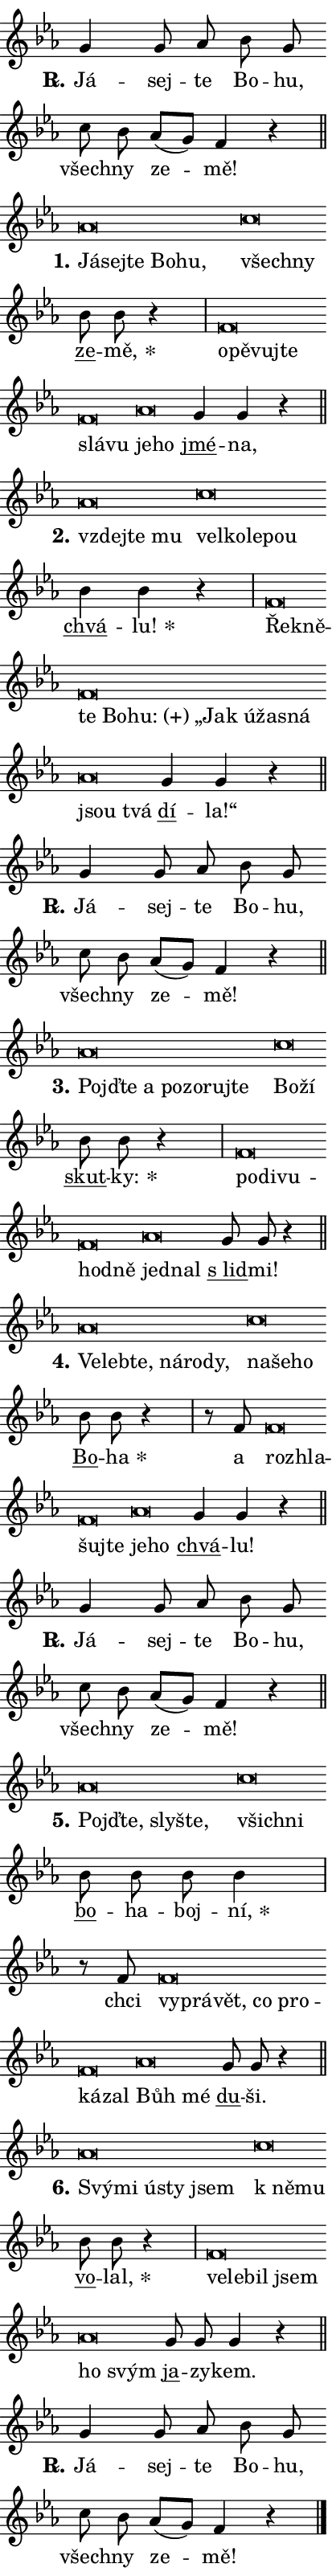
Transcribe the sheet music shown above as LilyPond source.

\version "2.24.0"
\header { tagline = "" }
\paper {
  indent = 0\cm
  top-margin = 0\cm
  right-margin = 0.13\cm % to fit lyric hyphens
  bottom-margin = 0\cm
  left-margin = 0\cm
  paper-width = 7\cm
  page-breaking = #ly:one-page-breaking
  system-system-spacing.basic-distance = #11
  score-system-spacing.basic-distance = #11
  ragged-last = ##f
}


%% Author: Thomas Morley
%% https://lists.gnu.org/archive/html/lilypond-user/2020-05/msg00002.html
#(define (line-position grob)
"Returns position of @var[grob} in current system:
   @code{'start}, if at first time-step
   @code{'end}, if at last time-step
   @code{'middle} otherwise
"
  (let* ((col (ly:item-get-column grob))
         (ln (ly:grob-object col 'left-neighbor))
         (rn (ly:grob-object col 'right-neighbor))
         (col-to-check-left (if (ly:grob? ln) ln col))
         (col-to-check-right (if (ly:grob? rn) rn col))
         (break-dir-left
           (and
             (ly:grob-property col-to-check-left 'non-musical #f)
             (ly:item-break-dir col-to-check-left)))
         (break-dir-right
           (and
             (ly:grob-property col-to-check-right 'non-musical #f)
             (ly:item-break-dir col-to-check-right))))
        (cond ((eqv? 1 break-dir-left) 'start)
              ((eqv? -1 break-dir-right) 'end)
              (else 'middle))))

#(define (tranparent-at-line-position vctor)
  (lambda (grob)
  "Relying on @code{line-position} select the relevant enry from @var{vctor}.
Used to determine transparency,"
    (case (line-position grob)
      ((end) (not (vector-ref vctor 0)))
      ((middle) (not (vector-ref vctor 1)))
      ((start) (not (vector-ref vctor 2))))))

noteHeadBreakVisibility =
#(define-music-function (break-visibility)(vector?)
"Makes @code{NoteHead}s transparent relying on @var{break-visibility}"
#{
  \override NoteHead.transparent =
    #(tranparent-at-line-position break-visibility)
#})

#(define delete-ledgers-for-transparent-note-heads
  (lambda (grob)
    "Reads whether a @code{NoteHead} is transparent.
If so this @code{NoteHead} is removed from @code{'note-heads} from
@var{grob}, which is supposed to be @code{LedgerLineSpanner}.
As a result ledgers are not printed for this @code{NoteHead}"
    (let* ((nhds-array (ly:grob-object grob 'note-heads))
           (nhds-list
             (if (ly:grob-array? nhds-array)
                 (ly:grob-array->list nhds-array)
                 '()))
           ;; Relies on the transparent-property being done before
           ;; Staff.LedgerLineSpanner.after-line-breaking is executed.
           ;; This is fragile ...
           (to-keep
             (remove
               (lambda (nhd)
                 (ly:grob-property nhd 'transparent #f))
               nhds-list)))
      ;; TODO find a better method to iterate over grob-arrays, similiar
      ;; to filter/remove etc for lists
      ;; For now rebuilt from scratch
      (set! (ly:grob-object grob 'note-heads)  '())
      (for-each
        (lambda (nhd)
          (ly:pointer-group-interface::add-grob grob 'note-heads nhd))
        to-keep))))

squashNotes = {
  \override NoteHead.X-extent = #'(-0.2 . 0.2)
  \override NoteHead.Y-extent = #'(-0.75 . 0)
  \override NoteHead.stencil =
    #(lambda (grob)
       (let ((pos (ly:grob-property grob 'staff-position)))
         (begin
           (if (< pos -7) (display "ERROR: Lower brevis then expected\n") (display ""))
           (if (<= pos -6) ly:text-interface::print ly:note-head::print))))
}
unSquashNotes = {
  \revert NoteHead.X-extent
  \revert NoteHead.Y-extent
  \revert NoteHead.stencil
}

hideNotes = \noteHeadBreakVisibility #begin-of-line-visible
unHideNotes = \noteHeadBreakVisibility #all-visible

% work-around for resetting accidentals
% https://lilypond.org/doc/v2.23/Documentation/notation/displaying-rhythms#unmetered-music
cadenzaMeasure = {
  \cadenzaOff
  \partial 1024 s1024
  \cadenzaOn
}

#(define-markup-command (accent layout props text) (markup?)
  "Underline accented syllable"
  (interpret-markup layout props
    #{\markup \override #'(offset . 4.3) \underline { #text }#}))

responsum = \markup \concat {
  "R" \hspace #-1.05 \path #0.1 #'((moveto 0 0.07) (lineto 0.9 0.8)) \hspace #0.05 "."
}

spaceSize = #0.6828661417322834 % exact space size for TeX Gyre Schola

\layout {
  \context {
    \Staff
    \remove "Time_signature_engraver"
    \override LedgerLineSpanner.after-line-breaking = #delete-ledgers-for-transparent-note-heads
  }
  \context {
    \Lyrics {
      \override LyricSpace.minimum-distance = \spaceSize
      \override LyricText.font-name = #"TeX Gyre Schola"
      \override LyricText.font-size = 1
      \override StanzaNumber.font-name = #"TeX Gyre Schola Bold"
      \override StanzaNumber.font-size = 1
    }
  }
  \context {
    \Score 
    \override NoteHead.text =
      #(lambda (grob) 
        (let ((pos (ly:grob-property grob 'staff-position)))
          #{\markup {
            \combine
              \halign #-0.55 \raise #(if (= pos -6) 0 0.5) \override #'(thickness . 2) \draw-line #'(3.2 . 0)
              \musicglyph "noteheads.sM1"
          }#}))
  }
}

% magnetic-lyrics.ily
%
%   written by
%     Jean Abou Samra <jean@abou-samra.fr>
%     Werner Lemberg <wl@gnu.org>
%
%   adapted by
%     Jiri Hon <jiri.hon@gmail.com>
%
% Version 2022-Apr-15

% https://www.mail-archive.com/lilypond-user@gnu.org/msg149350.html

#(define (Left_hyphen_pointer_engraver context)
   "Collect syllable-hyphen-syllable occurrences in lyrics and store
them in properties.  This engraver only looks to the left.  For
example, if the lyrics input is @code{foo -- bar}, it does the
following.

@itemize @bullet
@item
Set the @code{text} property of the @code{LyricHyphen} grob between
@q{foo} and @q{bar} to @code{foo}.

@item
Set the @code{left-hyphen} property of the @code{LyricText} grob with
text @q{foo} to the @code{LyricHyphen} grob between @q{foo} and
@q{bar}.
@end itemize

Use this auxiliary engraver in combination with the
@code{lyric-@/text::@/apply-@/magnetic-@/offset!} hook."
   (let ((hyphen #f)
         (text #f))
     (make-engraver
      (acknowledgers
       ((lyric-syllable-interface engraver grob source-engraver)
        (set! text grob)))
      (end-acknowledgers
       ((lyric-hyphen-interface engraver grob source-engraver)
        ;(when (not (grob::has-interface grob 'lyric-space-interface))
          (set! hyphen grob)));)
      ((stop-translation-timestep engraver)
       (when (and text hyphen)
         (ly:grob-set-object! text 'left-hyphen hyphen))
       (set! text #f)
       (set! hyphen #f)))))

#(define (lyric-text::apply-magnetic-offset! grob)
   "If the space between two syllables is less than the value in
property @code{LyricText@/.details@/.squash-threshold}, move the right
syllable to the left so that it gets concatenated with the left
syllable.

Use this function as a hook for
@code{LyricText@/.after-@/line-@/breaking} if the
@code{Left_@/hyphen_@/pointer_@/engraver} is active."
   (let ((hyphen (ly:grob-object grob 'left-hyphen #f)))
     (when hyphen
       (let ((left-text (ly:spanner-bound hyphen LEFT)))
         (when (grob::has-interface left-text 'lyric-syllable-interface)
           (let* ((common (ly:grob-common-refpoint grob left-text X))
                  (this-x-ext (ly:grob-extent grob common X))
                  (left-x-ext
                   (begin
                     ;; Trigger magnetism for left-text.
                     (ly:grob-property left-text 'after-line-breaking)
                     (ly:grob-extent left-text common X)))
                  ;; `delta` is the gap width between two syllables.
                  (delta (- (interval-start this-x-ext)
                            (interval-end left-x-ext)))
                  (details (ly:grob-property grob 'details))
                  (threshold (assoc-get 'squash-threshold details 0.2)))
             (when (< delta threshold)
               (let* (;; We have to manipulate the input text so that
                      ;; ligatures crossing syllable boundaries are not
                      ;; disabled.  For languages based on the Latin
                      ;; script this is essentially a beautification.
                      ;; However, for non-Western scripts it can be a
                      ;; necessity.
                      (lt (ly:grob-property left-text 'text))
                      (rt (ly:grob-property grob 'text))
                      (is-space (grob::has-interface hyphen 'lyric-space-interface))
                      (space (if is-space " " ""))
                      (extra-delta (if is-space spaceSize 0))
                      ;; Append new syllable.
                      (ltrt-space (if (and (string? lt) (string? rt))
                                (string-append lt space rt)
                                (make-concat-markup (list lt space rt))))
                      ;; Right-align `ltrt` to the right side.
                      (ltrt-space-markup (grob-interpret-markup
                               grob
                               (make-translate-markup
                                (cons (interval-length this-x-ext) 0)
                                (make-right-align-markup ltrt-space)))))
                 (begin
                   ;; Don't print `left-text`.
                   (ly:grob-set-property! left-text 'stencil #f)
                   ;; Set text and stencil (which holds all collected
                   ;; syllables so far) and shift it to the left.
                   (ly:grob-set-property! grob 'text ltrt-space)
                   (ly:grob-set-property! grob 'stencil ltrt-space-markup)
                   (ly:grob-translate-axis! grob (- (- delta extra-delta)) X))))))))))


#(define (lyric-hyphen::displace-bounds-first grob)
   ;; Make very sure this callback isn't triggered too early.
   (let ((left (ly:spanner-bound grob LEFT))
         (right (ly:spanner-bound grob RIGHT)))
     (ly:grob-property left 'after-line-breaking)
     (ly:grob-property right 'after-line-breaking)
     (ly:lyric-hyphen::print grob)))

squashThreshold = #0.4

\layout {
  \context {
    \Lyrics
    \consists #Left_hyphen_pointer_engraver
    \override LyricText.after-line-breaking =
      #lyric-text::apply-magnetic-offset!
    \override LyricHyphen.stencil = #lyric-hyphen::displace-bounds-first
    \override LyricText.details.squash-threshold = \squashThreshold
    \override LyricHyphen.minimum-distance = 0
    \override LyricHyphen.minimum-length = \squashThreshold
  }
}

squashText = \override LyricText.details.squash-threshold = 9999
unSquashText = \override LyricText.details.squash-threshold = \squashThreshold

leftText = \override LyricText.self-alignment-X = #LEFT
unLeftText = \revert LyricText.self-alignment-X

starOffset = #(lambda (grob) 
                (let ((x_offset (ly:self-alignment-interface::aligned-on-x-parent grob)))
                  (if (= x_offset 0) 0 (+ x_offset 1.2))))

star = #(define-music-function (syllable)(string?)
"Append star separator at the end of a syllable"
#{
  \once \override LyricText.X-offset = #starOffset
  \lyricmode { \markup {
    #syllable
    \override #'((font-name . "TeX Gyre Schola Bold")) \hspace #0.2 \lower #0.65 \larger "*"
  } }
#})

starAccent = #(define-music-function (syllable)(string?)
"Append star separator at the end of a syllable and make accent"
#{
  \once \override LyricText.X-offset = #starOffset
  \lyricmode { \markup {
    \accent #syllable
    \override #'((font-name . "TeX Gyre Schola Bold")) \hspace #0.2 \lower #0.65 \larger "*"
  } }
#})

breath = #(define-music-function (syllable)(string?)
"Append breathing indicator at the end of a syllable"
#{
  \lyricmode { \markup { #syllable "+" } }
#})

optionalBreath = #(define-music-function (syllable)(string?)
"Append optional breathing indicator at the end of a syllable"
#{
  \lyricmode { \markup { #syllable "(+)" } }
#})


\score {
    <<
        \new Voice = "melody" { \cadenzaOn \key es \major \relative { g'4 g8 as bes g \bar "" c bes as[( g)] f4 r \cadenzaMeasure \bar "||" \break } }
        \new Lyrics \lyricsto "melody" { \lyricmode { \set stanza = \responsum
Já -- sej -- te Bo -- hu, všech -- ny ze -- mě! } }
    >>
    \layout {}
}

\score {
    <<
        \new Voice = "melody" { \cadenzaOn \key es \major \relative { \squashNotes as'\breve*1/16 \hideNotes \breve*1/16 \bar "" \breve*1/16 \bar "" \breve*1/16 \breve*1/16 \bar "" \unHideNotes \unSquashNotes \squashNotes c\breve*1/16 \hideNotes \breve*1/16 \bar "" \unHideNotes \unSquashNotes \bar "" bes8 bes r4 \cadenzaMeasure \bar "|" \squashNotes f\breve*1/16 \hideNotes \breve*1/16 \bar "" \breve*1/16 \bar "" \breve*1/16 \bar "" \breve*1/16 \breve*1/16 \bar "" \unHideNotes \unSquashNotes \squashNotes as\breve*1/16 \hideNotes \breve*1/16 \bar "" \unHideNotes \unSquashNotes \bar "" g4 g r \cadenzaMeasure \bar "||" \break } }
        \new Lyrics \lyricsto "melody" { \lyricmode { \set stanza = "1."
\leftText Já -- \squashText sej -- te Bo -- hu, \unSquashText všech -- \squashText ny \unLeftText \unSquashText \markup \accent ze -- \star mě, \leftText o -- \squashText pě -- vuj -- te slá -- vu \unSquashText je -- \squashText ho \unLeftText \unSquashText \markup \accent jmé -- na, } }
    >>
    \layout {}
}

\score {
    <<
        \new Voice = "melody" { \cadenzaOn \key es \major \relative { \squashNotes as'\breve*1/16 \hideNotes \breve*1/16 \breve*1/16 \bar "" \unHideNotes \unSquashNotes \squashNotes c\breve*1/16 \hideNotes \breve*1/16 \bar "" \breve*1/16 \breve*1/16 \bar "" \unHideNotes \unSquashNotes \bar "" bes4 bes r \cadenzaMeasure \bar "|" \squashNotes f\breve*1/16 \hideNotes \breve*1/16 \bar "" \breve*1/16 \bar "" \breve*1/16 \bar "" \breve*1/16 \bar "" \breve*1/16 \bar "" \breve*1/16 \bar "" \breve*1/16 \breve*1/16 \bar "" \unHideNotes \unSquashNotes \squashNotes as\breve*1/16 \hideNotes \breve*1/16 \bar "" \unHideNotes \unSquashNotes \bar "" g4 g r \cadenzaMeasure \bar "||" \break } }
        \new Lyrics \lyricsto "melody" { \lyricmode { \set stanza = "2."
\leftText vzdej -- \squashText te mu \unSquashText vel -- \squashText ko -- le -- pou \unLeftText \unSquashText \markup \accent chvá -- \star lu! \leftText Ře -- \squashText kně -- te Bo -- \optionalBreath hu: „Jak ú -- ža -- sná \unSquashText jsou \squashText tvá \unLeftText \unSquashText \markup \accent dí -- la!“ } }
    >>
    \layout {}
}

\score {
    <<
        \new Voice = "melody" { \cadenzaOn \key es \major \relative { g'4 g8 as bes g \bar "" c bes as[( g)] f4 r \cadenzaMeasure \bar "||" \break } }
        \new Lyrics \lyricsto "melody" { \lyricmode { \set stanza = \responsum
Já -- sej -- te Bo -- hu, všech -- ny ze -- mě! } }
    >>
    \layout {}
}

\score {
    <<
        \new Voice = "melody" { \cadenzaOn \key es \major \relative { \squashNotes as'\breve*1/16 \hideNotes \breve*1/16 \bar "" \breve*1/16 \bar "" \breve*1/16 \bar "" \breve*1/16 \bar "" \breve*1/16 \breve*1/16 \bar "" \unHideNotes \unSquashNotes \squashNotes c\breve*1/16 \hideNotes \breve*1/16 \bar "" \unHideNotes \unSquashNotes \bar "" bes8 bes r4 \cadenzaMeasure \bar "|" \squashNotes f\breve*1/16 \hideNotes \breve*1/16 \bar "" \breve*1/16 \bar "" \breve*1/16 \breve*1/16 \bar "" \unHideNotes \unSquashNotes \squashNotes as\breve*1/16 \hideNotes \breve*1/16 \bar "" \unHideNotes \unSquashNotes \bar "" g8 g r4 \cadenzaMeasure \bar "||" \break } }
        \new Lyrics \lyricsto "melody" { \lyricmode { \set stanza = "3."
\leftText Pojď -- \squashText te a po -- zo -- ruj -- te \unSquashText Bo -- \squashText ží \unLeftText \unSquashText \markup \accent skut -- \star ky: \leftText po -- \squashText di -- vu -- hod -- ně \unSquashText jed -- \squashText nal \unLeftText \unSquashText \markup \accent "s lid" -- mi! } }
    >>
    \layout {}
}

\score {
    <<
        \new Voice = "melody" { \cadenzaOn \key es \major \relative { \squashNotes as'\breve*1/16 \hideNotes \breve*1/16 \bar "" \breve*1/16 \bar "" \breve*1/16 \bar "" \breve*1/16 \breve*1/16 \bar "" \unHideNotes \unSquashNotes \squashNotes c\breve*1/16 \hideNotes \breve*1/16 \breve*1/16 \bar "" \unHideNotes \unSquashNotes \bar "" bes8 bes r4 \cadenzaMeasure \bar "|" r8 f8 \squashNotes f\breve*1/16 \hideNotes \breve*1/16 \bar "" \breve*1/16 \breve*1/16 \bar "" \unHideNotes \unSquashNotes \squashNotes as\breve*1/16 \hideNotes \breve*1/16 \bar "" \unHideNotes \unSquashNotes \bar "" g4 g r \cadenzaMeasure \bar "||" \break } }
        \new Lyrics \lyricsto "melody" { \lyricmode { \set stanza = "4."
\leftText Ve -- \squashText leb -- te, ná -- ro -- dy, \unSquashText na -- \squashText še -- ho \unLeftText \unSquashText \markup \accent Bo -- \star ha a \leftText roz -- \squashText hla -- šuj -- te \unSquashText je -- \squashText ho \unLeftText \unSquashText \markup \accent chvá -- lu! } }
    >>
    \layout {}
}

\score {
    <<
        \new Voice = "melody" { \cadenzaOn \key es \major \relative { g'4 g8 as bes g \bar "" c bes as[( g)] f4 r \cadenzaMeasure \bar "||" \break } }
        \new Lyrics \lyricsto "melody" { \lyricmode { \set stanza = \responsum
Já -- sej -- te Bo -- hu, všech -- ny ze -- mě! } }
    >>
    \layout {}
}

\score {
    <<
        \new Voice = "melody" { \cadenzaOn \key es \major \relative { \squashNotes as'\breve*1/16 \hideNotes \breve*1/16 \bar "" \breve*1/16 \breve*1/16 \bar "" \unHideNotes \unSquashNotes \squashNotes c\breve*1/16 \hideNotes \breve*1/16 \bar "" \unHideNotes \unSquashNotes \bar "" bes8 bes bes bes4 \cadenzaMeasure \bar "|" r8 f8 \squashNotes f\breve*1/16 \hideNotes \breve*1/16 \bar "" \breve*1/16 \bar "" \breve*1/16 \bar "" \breve*1/16 \bar "" \breve*1/16 \breve*1/16 \bar "" \unHideNotes \unSquashNotes \squashNotes as\breve*1/16 \hideNotes \breve*1/16 \bar "" \unHideNotes \unSquashNotes \bar "" g8 g r4 \cadenzaMeasure \bar "||" \break } }
        \new Lyrics \lyricsto "melody" { \lyricmode { \set stanza = "5."
\leftText Pojď -- \squashText te, sly -- šte, \unSquashText všich -- \squashText ni \unLeftText \unSquashText \markup \accent bo -- ha -- boj -- \star ní, chci \leftText vy -- \squashText prá -- vět, co pro -- ká -- zal \unSquashText Bůh \squashText mé \unLeftText \unSquashText \markup \accent du -- ši. } }
    >>
    \layout {}
}

\score {
    <<
        \new Voice = "melody" { \cadenzaOn \key es \major \relative { \squashNotes as'\breve*1/16 \hideNotes \breve*1/16 \bar "" \breve*1/16 \bar "" \breve*1/16 \breve*1/16 \bar "" \unHideNotes \unSquashNotes \squashNotes c\breve*1/16 \hideNotes \breve*1/16 \bar "" \unHideNotes \unSquashNotes \bar "" bes8 bes r4 \cadenzaMeasure \bar "|" \squashNotes f\breve*1/16 \hideNotes \breve*1/16 \bar "" \breve*1/16 \breve*1/16 \bar "" \unHideNotes \unSquashNotes \squashNotes as\breve*1/16 \hideNotes \breve*1/16 \bar "" \unHideNotes \unSquashNotes \bar "" g8 g g4 r \cadenzaMeasure \bar "||" \break } }
        \new Lyrics \lyricsto "melody" { \lyricmode { \set stanza = "6."
\leftText Svý -- \squashText mi ú -- sty jsem \unSquashText "k ně" -- \squashText mu \unLeftText \unSquashText \markup \accent vo -- \star lal, \leftText ve -- \squashText le -- bil jsem \unSquashText ho \squashText svým \unLeftText \unSquashText \markup \accent ja -- zy -- kem. } }
    >>
    \layout {}
}

\score {
    <<
        \new Voice = "melody" { \cadenzaOn \key es \major \relative { g'4 g8 as bes g \bar "" c bes as[( g)] f4 r \cadenzaMeasure \bar "||" \break } \bar "|." }
        \new Lyrics \lyricsto "melody" { \lyricmode { \set stanza = \responsum
Já -- sej -- te Bo -- hu, všech -- ny ze -- mě! } }
    >>
    \layout {}
}
